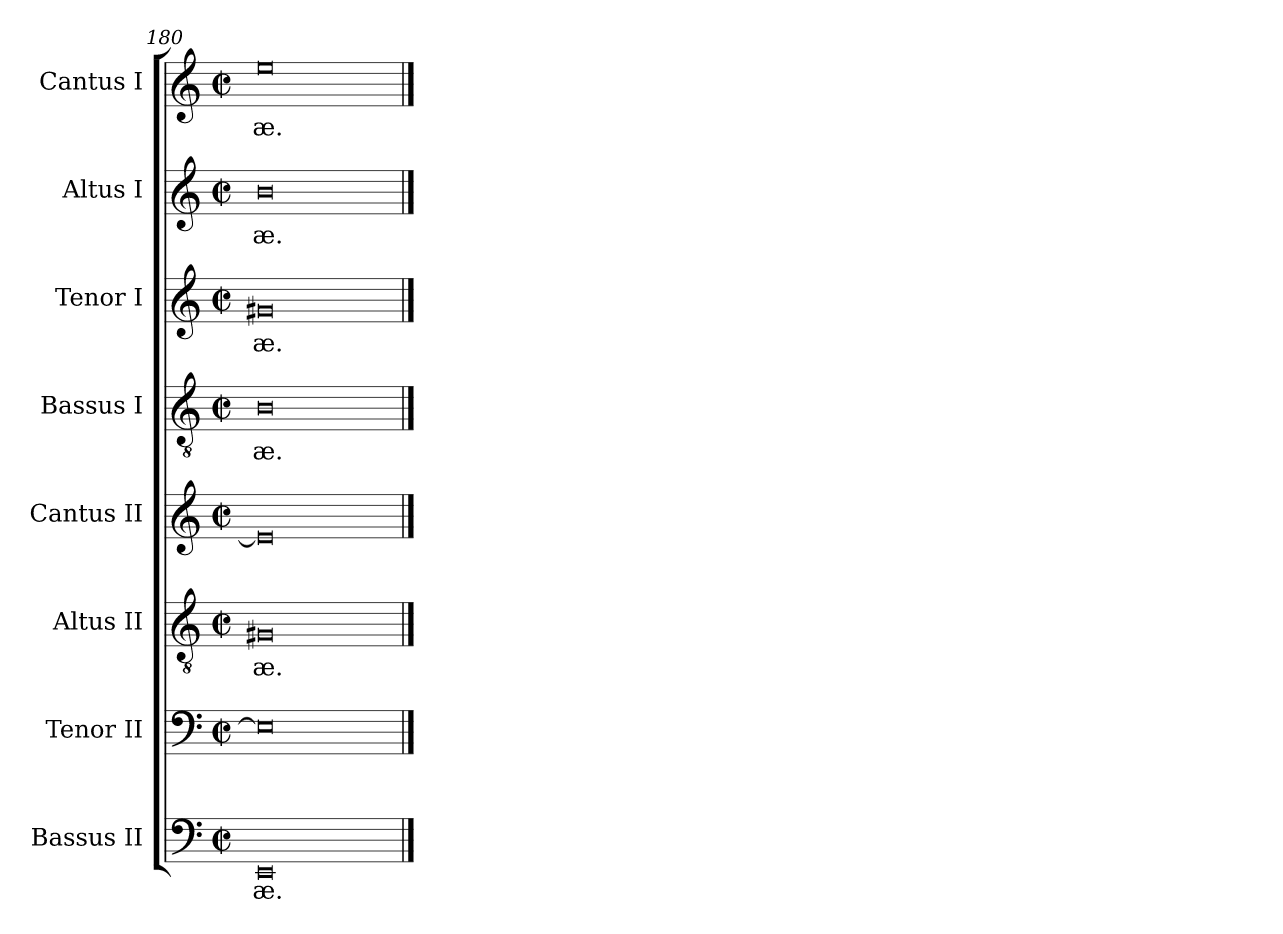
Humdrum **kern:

**kern	**text	**kern	**text	**kern	**text	**kern	**text	**kern	**text	**kern	**text	**kern	**text	**kern	**text
*part8	*part8	*part7	*part7	*part6	*part6	*part5	*part5	*part4	*part4	*part3	*part3	*part2	*part2	*part1	*part1
*staff8	*staff8	*staff7	*staff7	*staff6	*staff6	*staff5	*staff5	*staff4	*staff4	*staff3	*staff3	*staff2	*staff2	*staff1	*staff1
*I"Bassus II	*	*I"Tenor II	*	*I"Altus II	*	*I"Cantus II	*	*I"Bassus I	*	*I"Tenor I	*	*I"Altus I	*	*I"Cantus I	*
*I'B2	*	*I'T2	*	*I'A2	*	*I'C2	*	*I'B1	*	*I'T1	*	*I'A1	*	*I'C1	*
*clefF4	*	*clefF4	*	*clefGv2	*	*clefG2	*	*clefGv2	*	*clefG2	*	*clefG2	*	*clefG2	*
*k[]	*	*k[]	*	*k[]	*	*k[]	*	*k[]	*	*k[]	*	*k[]	*	*k[]	*
*C:	*	*C:	*	*C:	*	*C:	*	*C:	*	*C:	*	*C:	*	*C:	*
*M2/2	*	*M2/2	*	*M2/2	*	*M2/2	*	*M2/2	*	*M2/2	*	*M2/2	*	*M2/2	*
*met(c|)	*	*met(c|)	*	*met(c|)	*	*met(c|)	*	*met(c|)	*	*met(c|)	*	*met(c|)	*	*met(c|)	*
=180	=180	=180	=180	=180	=180	=180	=180	=180	=180	=180	=180	=180	=180	=180	=180
!	!LO:LY:b	!	!	!	!	!	!	!	!	!	!	!	!	!	!
!	!	!	!	!	!LO:LY:b	!	!	!	!	!	!	!	!	!	!
!	!	!	!	!	!	!	!	!	!LO:LY:b	!	!	!	!	!	!
!	!	!	!	!	!	!	!	!	!	!	!LO:LY:b	!	!	!	!
!	!	!	!	!	!	!	!	!	!	!	!	!	!LO:LY:b	!	!
!	!	!	!	!	!	!	!	!	!	!	!	!	!	!	!LO:LY:b
0EE	-æ.	0E]	.	0G#X	-æ.	0e]	.	0B	-æ.	0g#X	-æ.	0b	-æ.	0ee	-æ.
==	==	==	==	==	==	==	==	==	==	==	==	==	==	==	==
*-	*-	*-	*-	*-	*-	*-	*-	*-	*-	*-	*-	*-	*-	*-	*-
